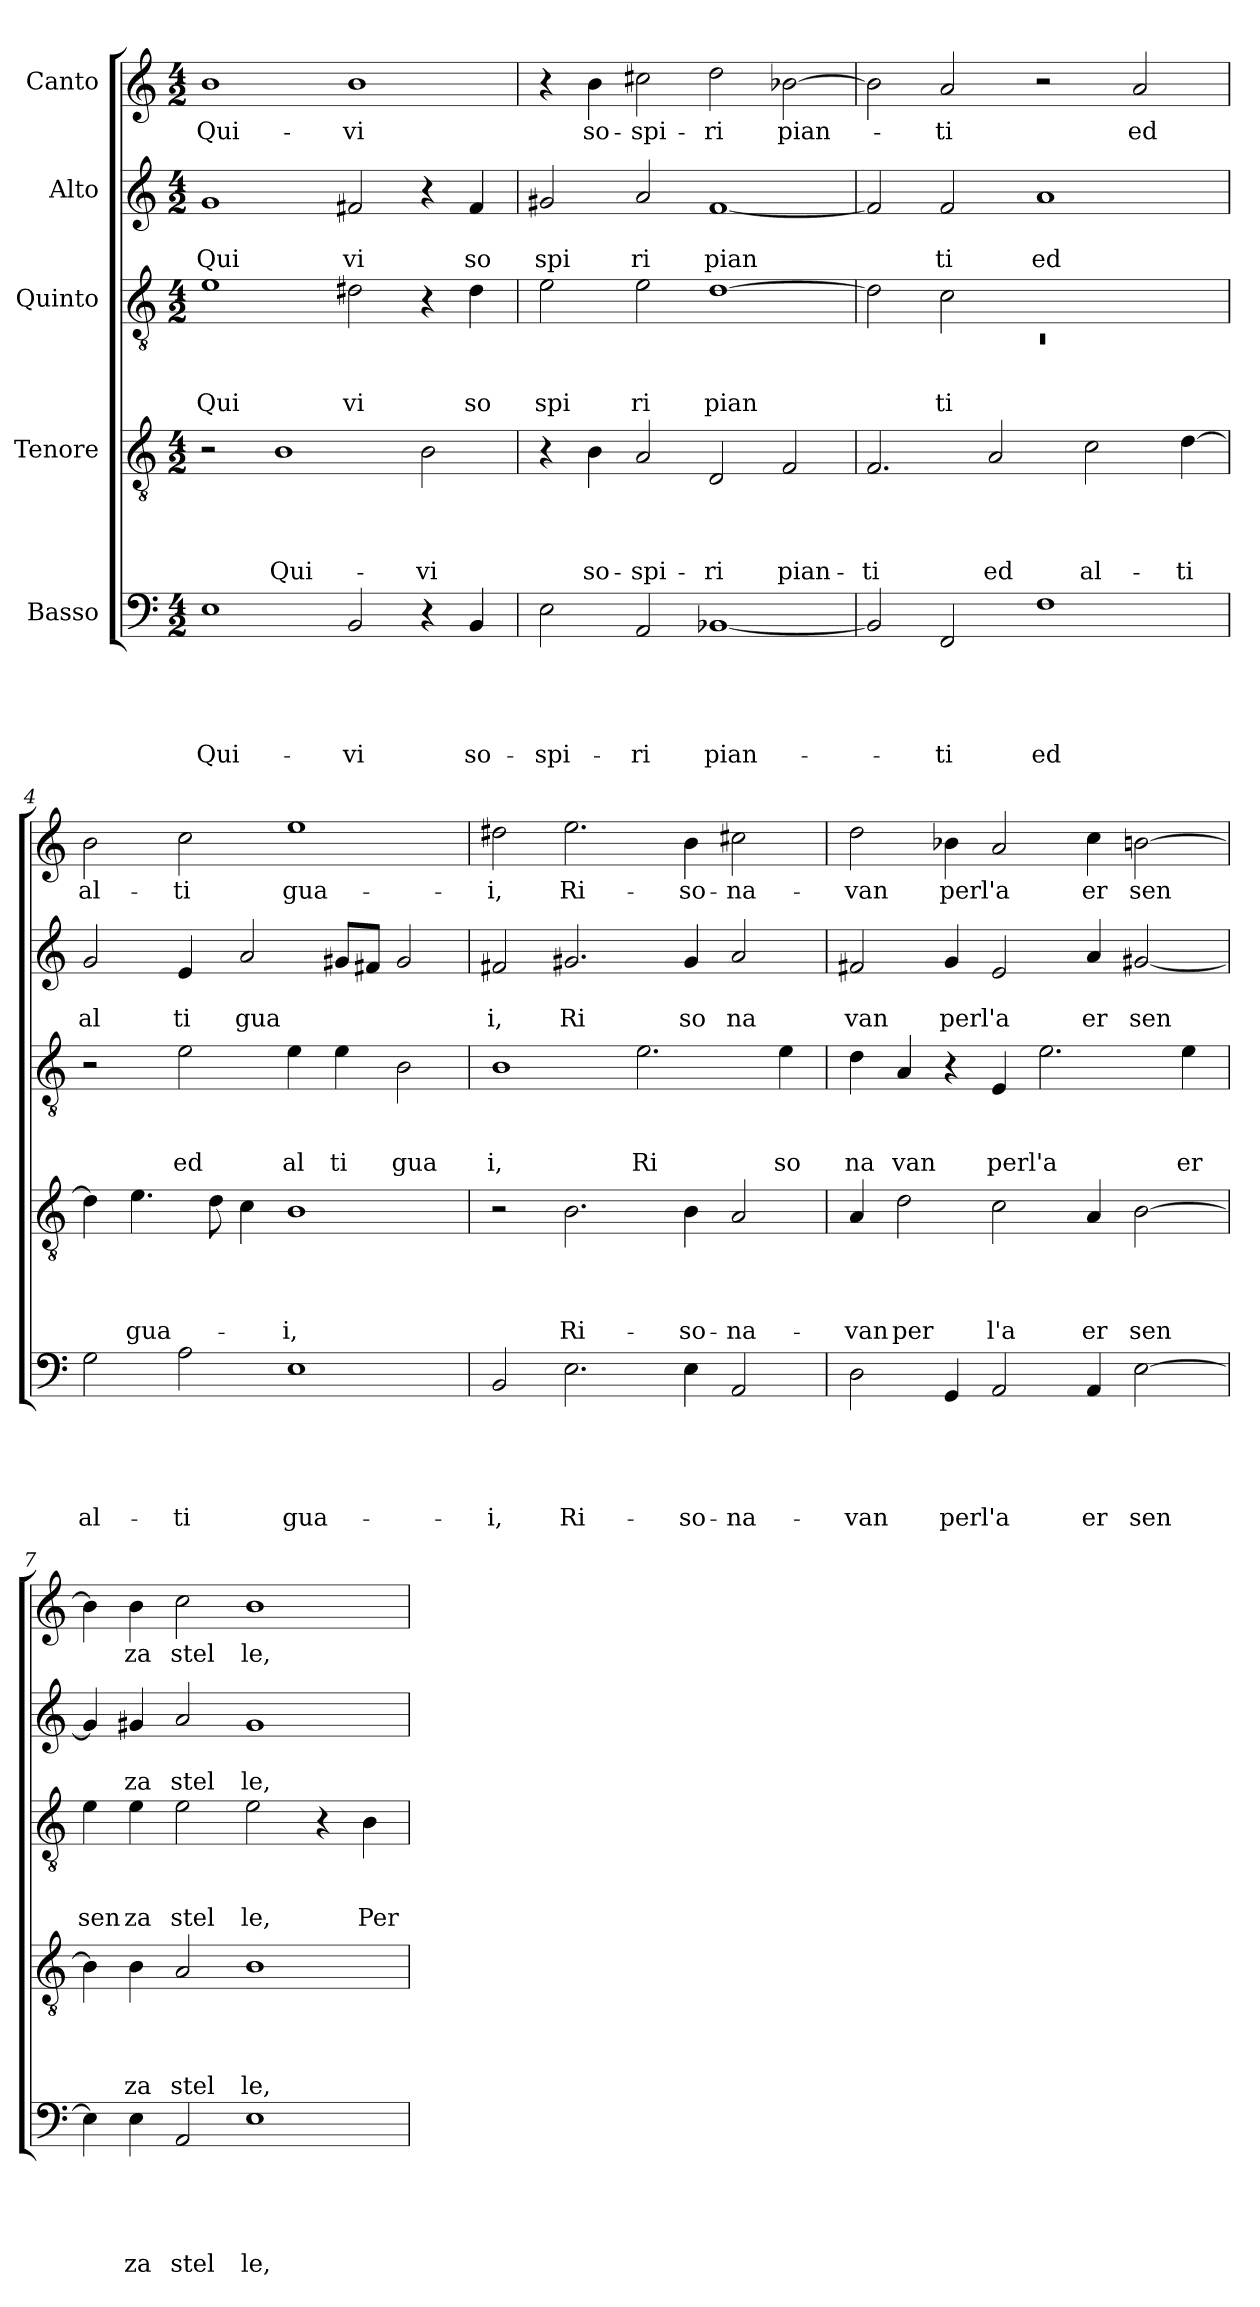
**kern	**text	**text	**text	**text	**text	**kern	**text	**text	**text	**text	**kern	**text	**text	**text	**kern	**text	**text	**kern	**text
*part5	*part5	*part5	*part5	*part5	*part5	*part4	*part4	*part4	*part4	*part4	*part3	*part3	*part3	*part3	*part2	*part2	*part2	*part1	*part1
*staff5	*staff5	*staff5	*staff5	*staff5	*staff5	*staff4	*staff4	*staff4	*staff4	*staff4	*staff3	*staff3	*staff3	*staff3	*staff2	*staff2	*staff2	*staff1	*staff1
*I"Basso	*	*	*	*	*	*I"Tenore	*	*	*	*	*I"Quinto	*	*	*	*I"Alto	*	*	*I"Canto	*
*clefF4	*	*	*	*	*	*clefGv2	*	*	*	*	*clefGv2	*	*	*	*clefG2	*	*	*clefG2	*
*k[]	*	*	*	*	*	*k[]	*	*	*	*	*k[]	*	*	*	*k[]	*	*	*k[]	*
*C:	*	*	*	*	*	*C:	*	*	*	*	*C:	*	*	*	*C:	*	*	*C:	*
*M4/2	*	*	*	*	*	*M4/2	*	*	*	*	*M4/2	*	*	*	*M4/2	*	*	*M4/2	*
=1	=1	=1	=1	=1	=1	=1	=1	=1	=1	=1	=1	=1	=1	=1	=1	=1	=1	=1	=1
!	!	!	!	!	!LO:LY:b	!	!	!	!	!	!	!	!	!LO:LY:b	!	!	!LO:LY:b	!	!LO:LY:b
1E	.	.	.	.	Qui-	2r	.	.	.	.	1e	.	.	Qui	1g	.	Qui	1b	Qui-
!	!	!	!	!	!	!	!	!	!	!LO:LY:b	!	!	!	!	!	!	!	!	!
.	.	.	.	.	.	1B	.	.	.	Qui-	.	.	.	.	.	.	.	.	.
!	!	!	!	!	!LO:LY:b	!	!	!	!	!	!	!	!	!LO:LY:b	!	!	!LO:LY:b	!	!LO:LY:b
2BB/	.	.	.	.	-vi	.	.	.	.	.	2d#X\	.	.	vi	2f#X/	.	vi	1b	-vi
!	!	!	!	!	!	!	!	!	!	!LO:LY:b	!	!	!	!	!	!	!	!	!
4r	.	.	.	.	.	2B\	.	.	.	-vi	4r	.	.	.	4r	.	.	.	.
!	!	!	!	!	!LO:LY:b	!	!	!	!	!	!	!	!	!LO:LY:b	!	!	!LO:LY:b	!	!
4BB/	.	.	.	.	so-	.	.	.	.	.	4d#\	.	.	so	4f#/	.	so	.	.
=2	=2	=2	=2	=2	=2	=2	=2	=2	=2	=2	=2	=2	=2	=2	=2	=2	=2	=2	=2
!	!	!	!	!	!LO:LY:b	!	!	!	!	!	!	!	!	!LO:LY:b	!	!	!LO:LY:b	!	!
2E\	.	.	.	.	-spi-	4r	.	.	.	.	2e\	.	.	spi	2g#X/	.	spi	4r	.
!	!	!	!	!	!	!	!	!	!	!LO:LY:b	!	!	!	!	!	!	!	!	!LO:LY:b
.	.	.	.	.	.	4B\	.	.	.	so-	.	.	.	.	.	.	.	4b\	so-
!	!	!	!	!	!LO:LY:b	!	!	!	!	!LO:LY:b	!	!	!	!LO:LY:b	!	!	!LO:LY:b	!	!LO:LY:b
2AA/	.	.	.	.	-ri	2A/	.	.	.	-spi-	2e\	.	.	ri	2a/	.	ri	2cc#X\	-spi-
!	!	!	!	!	!LO:LY:b	!	!	!	!	!LO:LY:b	!	!	!	!LO:LY:b	!	!	!LO:LY:b	!	!LO:LY:b
[<1BB-X	.	.	.	.	pian-	2D/	.	.	.	-ri	[>1d	.	.	pian	[<1f	.	pian	2dd\	-ri
!	!	!	!	!	!	!	!	!	!	!LO:LY:b	!	!	!	!	!	!	!	!	!LO:LY:b
.	.	.	.	.	.	2F/	.	.	.	pian-	.	.	.	.	.	.	.	[>2b-X\	pian-
=3	=3	=3	=3	=3	=3	=3	=3	=3	=3	=3	=3	=3	=3	=3	=3	=3	=3	=3	=3
*	*	*	*	*	*	*	*	*	*	*	*^	*	*	*	*	*	*	*	*
!	!	!	!	!	!	!	!	!	!	!LO:LY:b	!	!LO:N:vis=1	!	!	!	!	!	!	!	!
2BB-/]	.	.	.	.	.	2.F/	.	.	.	-ti	2d\]	0rC	.	.	.	2f/]	.	.	2b-\]	.
!	!	!	!	!	!LO:LY:b	!	!	!	!	!	!	!	!	!	!LO:LY:b	!	!	!LO:LY:b	!	!LO:LY:b
2FF/	.	.	.	.	-ti	.	.	.	.	.	2c\	.	.	.	ti	2f/	.	ti	2a/	-ti
!	!	!	!	!	!	!	!	!	!	!LO:LY:b	!	!	!	!	!	!	!	!	!	!
.	.	.	.	.	.	2A/	.	.	.	ed	.	.	.	.	.	.	.	.	.	.
!	!	!	!	!	!LO:LY:b	!	!	!	!	!	!	!	!	!	!	!	!	!LO:LY:b	!	!
1F	.	.	.	.	ed	.	.	.	.	.	1ryy	.	.	.	.	1a	.	ed	2r	.
!	!	!	!	!	!	!	!	!	!	!LO:LY:b	!	!	!	!	!	!	!	!	!	!
.	.	.	.	.	.	2c\	.	.	.	al-	.	.	.	.	.	.	.	.	.	.
!	!	!	!	!	!	!	!	!	!	!	!	!	!	!	!	!	!	!	!	!LO:LY:b
.	.	.	.	.	.	.	.	.	.	.	.	.	.	.	.	.	.	.	2a/	ed
!	!	!	!	!	!	!	!	!	!	!LO:LY:b	!	!	!	!	!	!	!	!	!	!
.	.	.	.	.	.	[>4d\	.	.	.	-ti	.	.	.	.	.	.	.	.	.	.
*	*	*	*	*	*	*	*	*	*	*	*v	*v	*	*	*	*	*	*	*	*
=4	=4	=4	=4	=4	=4	=4	=4	=4	=4	=4	=4	=4	=4	=4	=4	=4	=4	=4	=4
!	!	!	!	!	!LO:LY:b	!	!	!	!	!	!	!	!	!	!	!	!LO:LY:b	!	!LO:LY:b
2G\	.	.	.	.	al-	4d\]	.	.	.	.	2r	.	.	.	2g/	.	al	2b\	al-
!	!	!	!	!	!	!	!	!	!	!LO:LY:b	!	!	!	!	!	!	!	!	!
.	.	.	.	.	.	4.e\	.	.	.	gua-	.	.	.	.	.	.	.	.	.
!	!	!	!	!	!LO:LY:b	!	!	!	!	!	!	!	!	!LO:LY:b	!	!	!LO:LY:b	!	!LO:LY:b
2A\	.	.	.	.	-ti	.	.	.	.	.	2e\	.	.	ed	4e/	.	ti	2cc\	-ti
.	.	.	.	.	.	8d\	.	.	.	.	.	.	.	.	.	.	.	.	.
!	!	!	!	!	!	!	!	!	!	!	!	!	!	!	!	!	!LO:LY:b	!	!
.	.	.	.	.	.	4c\	.	.	.	.	.	.	.	.	2a/	.	gua	.	.
!	!	!	!	!	!LO:LY:b	!	!	!	!	!LO:LY:b	!	!	!	!LO:LY:b	!	!	!	!	!LO:LY:b
1E	.	.	.	.	gua-	1B	.	.	.	-i,	4e\	.	.	al	.	.	.	1ee	gua-
!	!	!	!	!	!	!	!	!	!	!	!	!	!	!LO:LY:b	!	!	!	!	!
.	.	.	.	.	.	.	.	.	.	.	4e\	.	.	ti	8g#/L	.	.	.	.
.	.	.	.	.	.	.	.	.	.	.	.	.	.	.	8f#/J	.	.	.	.
!	!	!	!	!	!	!	!	!	!	!	!	!	!	!LO:LY:b	!	!	!	!	!
.	.	.	.	.	.	.	.	.	.	.	2B\	.	.	gua	2g#/	.	.	.	.
=5	=5	=5	=5	=5	=5	=5	=5	=5	=5	=5	=5	=5	=5	=5	=5	=5	=5	=5	=5
!	!	!	!	!	!LO:LY:b	!	!	!	!	!	!	!	!	!LO:LY:b	!	!	!LO:LY:b	!	!LO:LY:b
2BB/	.	.	.	.	-i,	2r	.	.	.	.	1B	.	.	i,	2f#X/	.	i,	2dd#X\	-i,
!	!	!	!	!	!LO:LY:b	!	!	!	!	!LO:LY:b	!	!	!	!	!	!	!LO:LY:b	!	!LO:LY:b
2.E\	.	.	.	.	Ri-	2.B\	.	.	.	Ri-	.	.	.	.	2.g#X/	.	Ri	2.ee\	Ri-
!	!	!	!	!	!	!	!	!	!	!	!	!	!	!LO:LY:b	!	!	!	!	!
.	.	.	.	.	.	.	.	.	.	.	2.e\	.	.	Ri	.	.	.	.	.
!	!	!	!	!	!LO:LY:b	!	!	!	!	!LO:LY:b	!	!	!	!	!	!	!LO:LY:b	!	!LO:LY:b
4E\	.	.	.	.	-so-	4B\	.	.	.	-so-	.	.	.	.	4g#/	.	so	4b\	-so-
!	!	!	!	!	!LO:LY:b	!	!	!	!	!LO:LY:b	!	!	!	!	!	!	!LO:LY:b	!	!LO:LY:b
2AA/	.	.	.	.	-na-	2A/	.	.	.	-na-	.	.	.	.	2a/	.	na	2cc#X\	-na-
!	!	!	!	!	!	!	!	!	!	!	!	!	!	!LO:LY:b	!	!	!	!	!
.	.	.	.	.	.	.	.	.	.	.	4e\	.	.	so	.	.	.	.	.
!!LO:LB:g=z
=6	=6	=6	=6	=6	=6	=6	=6	=6	=6	=6	=6	=6	=6	=6	=6	=6	=6	=6	=6
!	!	!	!	!	!LO:LY:b	!	!	!	!	!LO:LY:b	!	!	!	!LO:LY:b	!	!	!LO:LY:b	!	!LO:LY:b
2D\	.	.	.	.	-van	4A/	.	.	.	-van	4d\	.	.	na	2f#X/	.	van	2dd\	-van
!	!	!	!	!	!	!	!	!	!	!LO:LY:b	!	!	!	!LO:LY:b	!	!	!	!	!
.	.	.	.	.	.	2d\	.	.	.	per	4A/	.	.	van	.	.	.	.	.
!	!	!	!	!	!LO:LY:b	!	!	!	!	!	!	!	!	!	!	!	!LO:LY:b	!	!LO:LY:b
4GG/	.	.	.	.	perl'a	.	.	.	.	.	4r	.	.	.	4g/	.	perl'a	4b-X\	perl'a
!	!	!	!	!	!	!	!	!	!	!LO:LY:b	!	!	!	!LO:LY:b	!	!	!	!	!
2AA/	.	.	.	.	.	2c\	.	.	.	l'a	4E/	.	.	perl'a	2e/	.	.	2a/	.
.	.	.	.	.	.	.	.	.	.	.	2.e\	.	.	.	.	.	.	.	.
!	!	!	!	!	!LO:LY:b	!	!	!	!	!LO:LY:b	!	!	!	!	!	!	!LO:LY:b	!	!LO:LY:b
4AA/	.	.	.	.	er	4A/	.	.	.	er	.	.	.	.	4a/	.	er	4cc\	er
!	!	!	!	!	!LO:LY:b	!	!	!	!	!LO:LY:b	!	!	!	!	!	!	!LO:LY:b	!	!LO:LY:b
[>2E\	.	.	.	.	sen	[>2B\	.	.	.	sen	.	.	.	.	[<2g#X/	.	sen	[>2bn\	sen
!	!	!	!	!	!	!	!	!	!	!	!	!	!	!LO:LY:b	!	!	!	!	!
.	.	.	.	.	.	.	.	.	.	.	4e\	.	.	er	.	.	.	.	.
=7	=7	=7	=7	=7	=7	=7	=7	=7	=7	=7	=7	=7	=7	=7	=7	=7	=7	=7	=7
!	!	!	!	!	!	!	!	!	!	!	!	!	!	!LO:LY:b	!	!	!	!	!
4E\]	.	.	.	.	.	4B\]	.	.	.	.	4e\	.	.	sen	4g#/]	.	.	4b\]	.
!	!	!	!	!	!LO:LY:b	!	!	!	!	!LO:LY:b	!	!	!	!LO:LY:b	!	!	!LO:LY:b	!	!LO:LY:b
4E\	.	.	.	.	za	4B\	.	.	.	za	4e\	.	.	za	4g#X/	.	za	4b\	za
!	!	!	!	!	!LO:LY:b	!	!	!	!	!LO:LY:b	!	!	!	!LO:LY:b	!	!	!LO:LY:b	!	!LO:LY:b
2AA/	.	.	.	.	stel	2A/	.	.	.	stel	2e\	.	.	stel	2a/	.	stel	2cc\	stel
!	!	!	!	!	!LO:LY:b	!	!	!	!	!LO:LY:b	!	!	!	!LO:LY:b	!	!	!LO:LY:b	!	!LO:LY:b
1E	.	.	.	.	le,	1B	.	.	.	le,	2e\	.	.	le,	1g#	.	le,	1b	le,
.	.	.	.	.	.	.	.	.	.	.	4r	.	.	.	.	.	.	.	.
!	!	!	!	!	!	!	!	!	!	!	!	!	!	!LO:LY:b	!	!	!	!	!
.	.	.	.	.	.	.	.	.	.	.	4B\	.	.	Per	.	.	.	.	.
=	=	=	=	=	=	=	=	=	=	=	=	=	=	=	=	=	=	=	=
*-	*-	*-	*-	*-	*-	*-	*-	*-	*-	*-	*-	*-	*-	*-	*-	*-	*-	*-	*-
